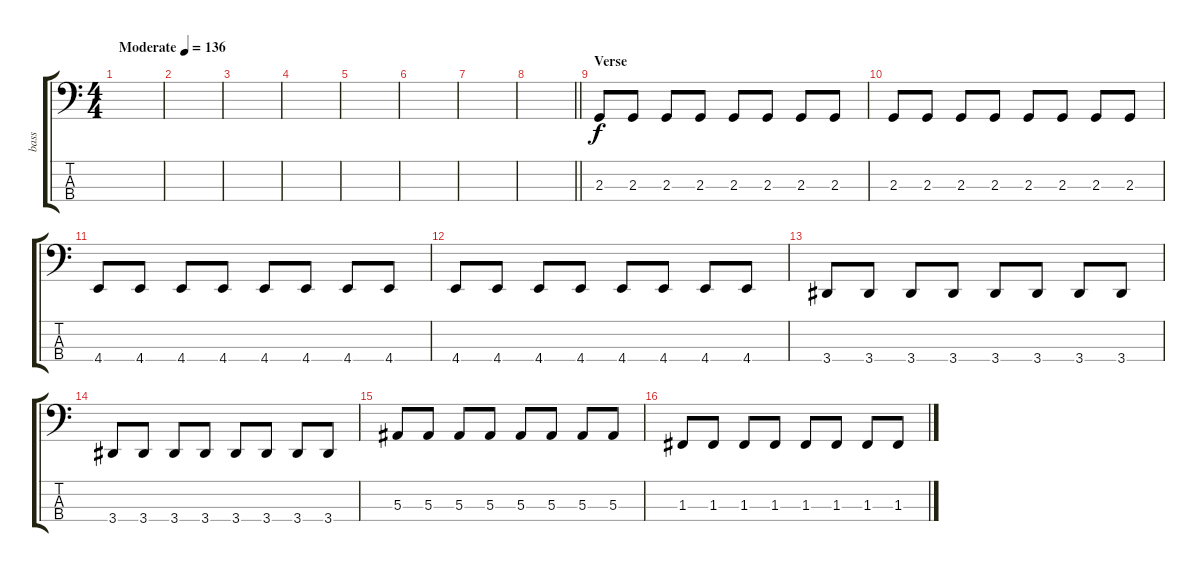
\track ("bass" "bass") {instrument electricbasspick}
\staff {score tabs}
\tuning (Eb2 Bb1 F1 C1) {hide}
\ts (4 4)
\tempo (136 "Moderate")
\clef f4
\ks c
|
|
|
|
|
|
|
\barLineRight lightlight
|
\section ("" "Verse")
2.3.8 2.3.8 2.3.8 2.3.8 2.3.8 2.3.8 2.3.8 2.3.8 |
2.3.8 2.3.8 2.3.8 2.3.8 2.3.8 2.3.8 2.3.8 2.3.8 |
4.4.8 4.4.8 4.4.8 4.4.8 4.4.8 4.4.8 4.4.8 4.4.8 |
4.4.8 4.4.8 4.4.8 4.4.8 4.4.8 4.4.8 4.4.8 4.4.8 |
3.4.8 3.4.8 3.4.8 3.4.8 3.4.8 3.4.8 3.4.8 3.4.8 |
3.4.8 3.4.8 3.4.8 3.4.8 3.4.8 3.4.8 3.4.8 3.4.8 |
5.3.8 5.3.8 5.3.8 5.3.8 5.3.8 5.3.8 5.3.8 5.3.8 |
1.3.8 1.3.8 1.3.8 1.3.8 1.3.8 1.3.8 1.3.8 1.3.8
